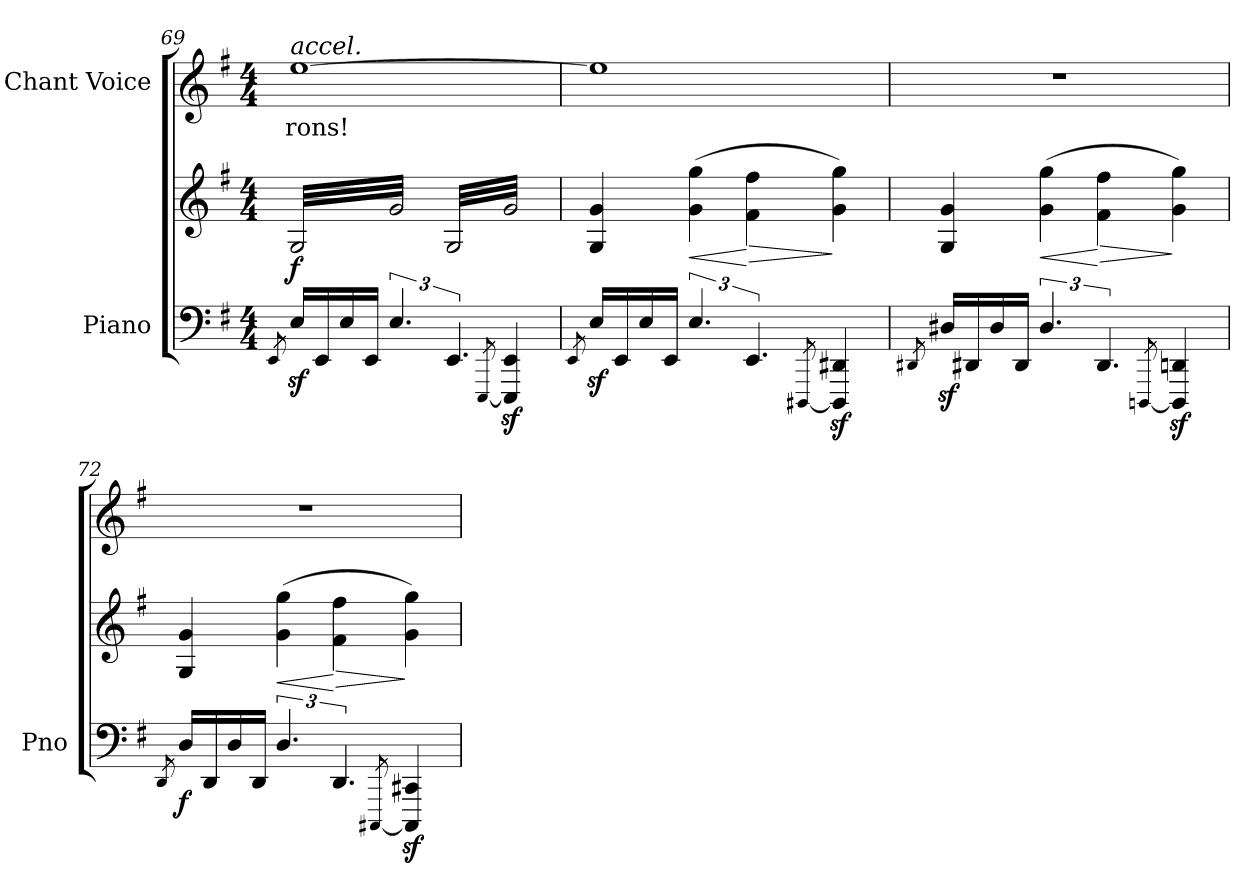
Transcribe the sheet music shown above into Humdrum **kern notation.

**kern	**kern	**dynam	**kern	**text
*part2	*part2	*part2	*part1	*part1
*staff3	*staff2	*staff2/3	*staff1	*staff1
*I"Piano	*	*	*I"Chant Voice	*
*I'Pno	*	*	*	*
*clefF4	*clefG2	*	*clefG2	*
*k[f#]	*k[f#]	*	*k[f#]	*
*M4/4	*M4/4	*	*M4/4	*
=69	=69	=69	=69	=69
8qEE/	.	.	.	.
!	!	!	!LO:TX:i:t=accel.	!
!	!LO:TX:i:t=accel.	!	!	!
!	!	!LO:DY:b	!	!
*	*tremolo	*	*	*
16Ez</LL	32G/LLL	f	[1ee	-rons!
.	32g/	.	.	.
16EE/	32G/	.	.	.
.	32g/	.	.	.
16E/	32G/	.	.	.
.	32g/	.	.	.
16EE/JJ	32G/	.	.	.
.	32g/	.	.	.
6.E/	32G/	.	.	.
.	32g/	.	.	.
.	32G/	.	.	.
.	32g/	.	.	.
.	32G/	.	.	.
.	32g/	.	.	.
.	32G/	.	.	.
.	32g/JJJ	.	.	.
6.EE/	32G/LLL	.	.	.
.	32g/	.	.	.
.	32G/	.	.	.
.	32g/	.	.	.
.	32G/	.	.	.
.	32g/	.	.	.
.	32G/	.	.	.
.	32g/	.	.	.
[8qEEE/	.	.	.	.
4EEE/]z< 4EE/z<	32G/	.	.	.
.	32g/	.	.	.
.	32G/	.	.	.
.	32g/	.	.	.
.	32G/	.	.	.
.	32g/	.	.	.
.	32G/	.	.	.
.	32g/JJJ	.	.	.
*	*Xtremolo	*	*	*
=70	=70	=70	=70	=70
8qEE/	.	.	.	.
16Ez</LL	4G/ 4g/	.	1ee]	.
.	.	.	.	.
16EE/	.	.	.	.
.	.	.	.	.
16E/	.	.	.	.
.	.	.	.	.
16EE/JJ	.	.	.	.
.	.	.	.	.
!	!	!LO:HP:b	!	!
6.E/	(4g\ 4gg\	<	.	.
!	!	!LO:HP:n=1:b	!	!
6.EE/	4f#\ 4ff#\	[ >	.	.
[8qDDD#X/	.	.	.	.
4DDD#/]z< 4DD#X/z<	4g\ 4gg\)	]	.	.
=71	=71	=71	=71	=71
8qDD#X/	.	.	.	.
16D#Xz</LL	4G/ 4g/	.	1r	.
16DD#/	.	.	.	.
16D#/	.	.	.	.
16DD#/JJ	.	.	.	.
!	!	!LO:HP:b	!	!
6.D#/	(4g\ 4gg\	<	.	.
!	!	!LO:HP:n=1:b	!	!
6.DD#/	4f#\ 4ff#\	[ >	.	.
[8qDDDn/	.	.	.	.
4DDD/]z< 4DDn/z<	4g\ 4gg\)	]	.	.
=72	=72	=72	=72	=72
8qDD/	.	.	.	.
!	!	!LO:DY:b=2	!	!
16D/LL	4G/ 4g/	f	1r	.
16DD/	.	.	.	.
16D/	.	.	.	.
16DD/JJ	.	.	.	.
!	!	!LO:HP:b	!	!
6.D/	(4g\ 4gg\	<	.	.
!	!	!LO:HP:n=1:b	!	!
6.DD/	4f#\ 4ff#\	[ >	.	.
[8qCCC#X/	.	.	.	.
4CCC#/]z< 4CC#X/z<	4g\ 4gg\)	]	.	.
=	=	=	=	=
*-	*-	*-	*-	*-
